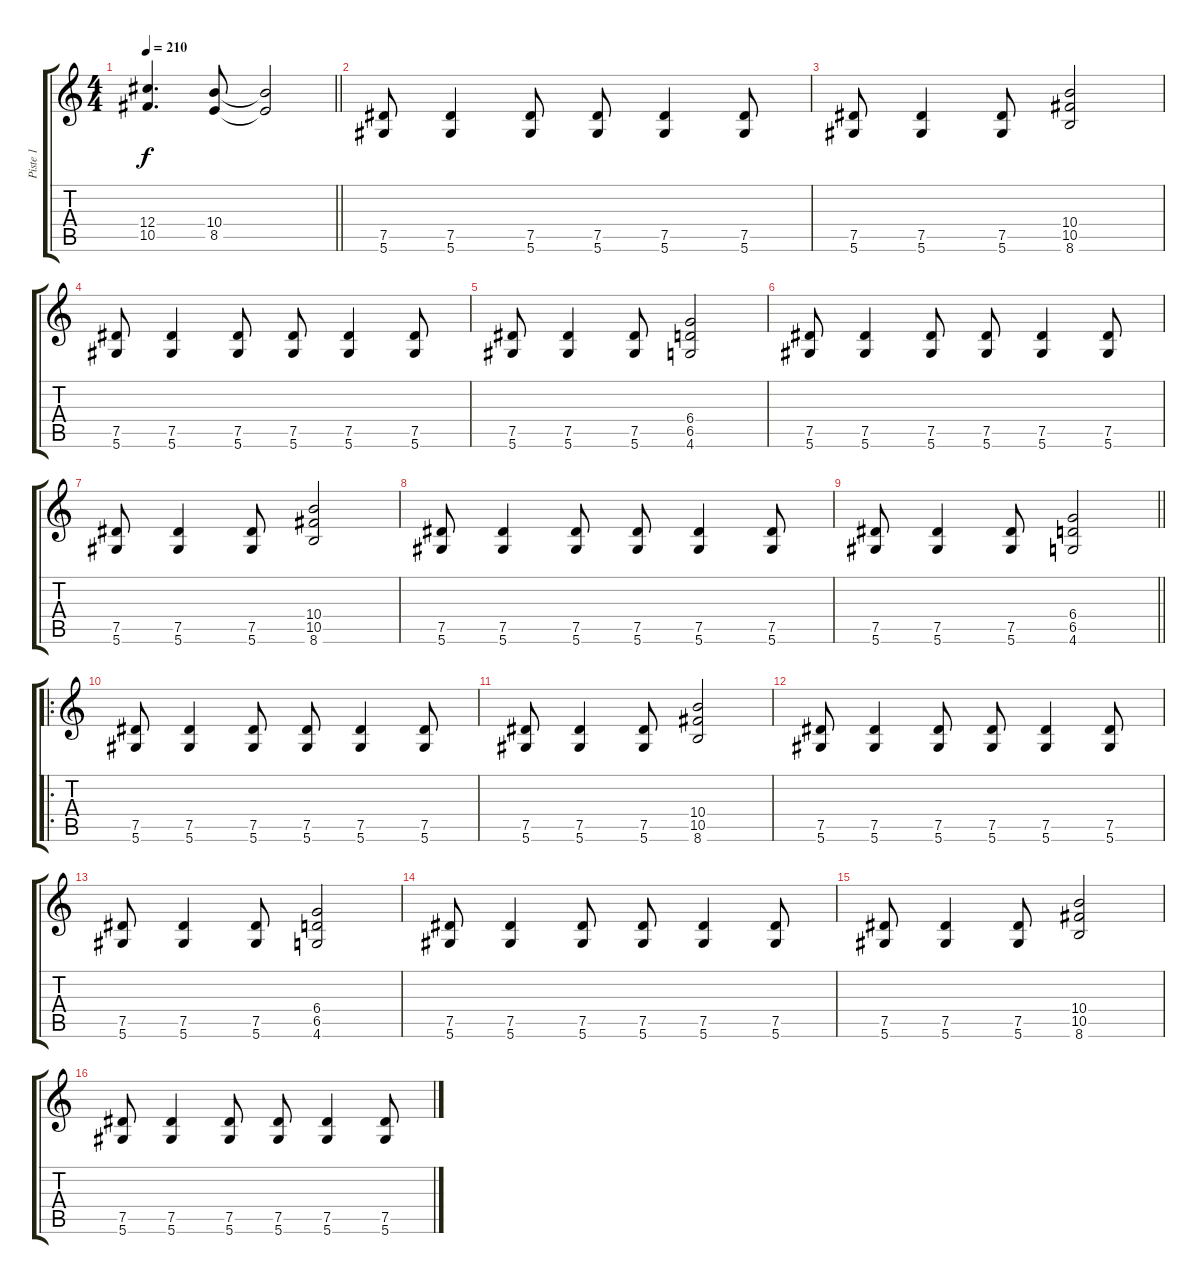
\track ("Piste 1" "Piste 1") {instrument distortionguitar}
\staff {score tabs}
\tuning (Eb4 Bb3 Gb3 Db3 Ab2 Eb2) {hide}
\ts (4 4)
\tempo 210
\clef g2
\barLineRight lightlight
\ks c
(12.4 10.5).4{d dy f} (10.4 8.5).8 (10.4{t} 8.5{t}).2 |
\section ("" "")
(7.5 5.6).8 (7.5 5.6).4 (7.5 5.6).8 (7.5 5.6).8 (7.5 5.6).4 (7.5 5.6).8 |
(7.5 5.6).8 (7.5 5.6).4 (7.5 5.6).8 (10.4 10.5 8.6).2 |
(7.5 5.6).8 (7.5 5.6).4 (7.5 5.6).8 (7.5 5.6).8 (7.5 5.6).4 (7.5 5.6).8 |
(7.5 5.6).8 (7.5 5.6).4 (7.5 5.6).8 (6.4 6.5 4.6).2 |
(7.5 5.6).8 (7.5 5.6).4 (7.5 5.6).8 (7.5 5.6).8 (7.5 5.6).4 (7.5 5.6).8 |
(7.5 5.6).8 (7.5 5.6).4 (7.5 5.6).8 (10.4 10.5 8.6).2 |
(7.5 5.6).8 (7.5 5.6).4 (7.5 5.6).8 (7.5 5.6).8 (7.5 5.6).4 (7.5 5.6).8 |
\barLineRight lightlight
(7.5 5.6).8 (7.5 5.6).4 (7.5 5.6).8 (6.4 6.5 4.6).2 |
\ro
\section ("" "")
(7.5 5.6).8 (7.5 5.6).4 (7.5 5.6).8 (7.5 5.6).8 (7.5 5.6).4 (7.5 5.6).8 |
(7.5 5.6).8 (7.5 5.6).4 (7.5 5.6).8 (10.4 10.5 8.6).2 |
(7.5 5.6).8 (7.5 5.6).4 (7.5 5.6).8 (7.5 5.6).8 (7.5 5.6).4 (7.5 5.6).8 |
(7.5 5.6).8 (7.5 5.6).4 (7.5 5.6).8 (6.4 6.5 4.6).2 |
(7.5 5.6).8 (7.5 5.6).4 (7.5 5.6).8 (7.5 5.6).8 (7.5 5.6).4 (7.5 5.6).8 |
(7.5 5.6).8 (7.5 5.6).4 (7.5 5.6).8 (10.4 10.5 8.6).2 |
(7.5 5.6).8 (7.5 5.6).4 (7.5 5.6).8 (7.5 5.6).8 (7.5 5.6).4 (7.5 5.6).8
